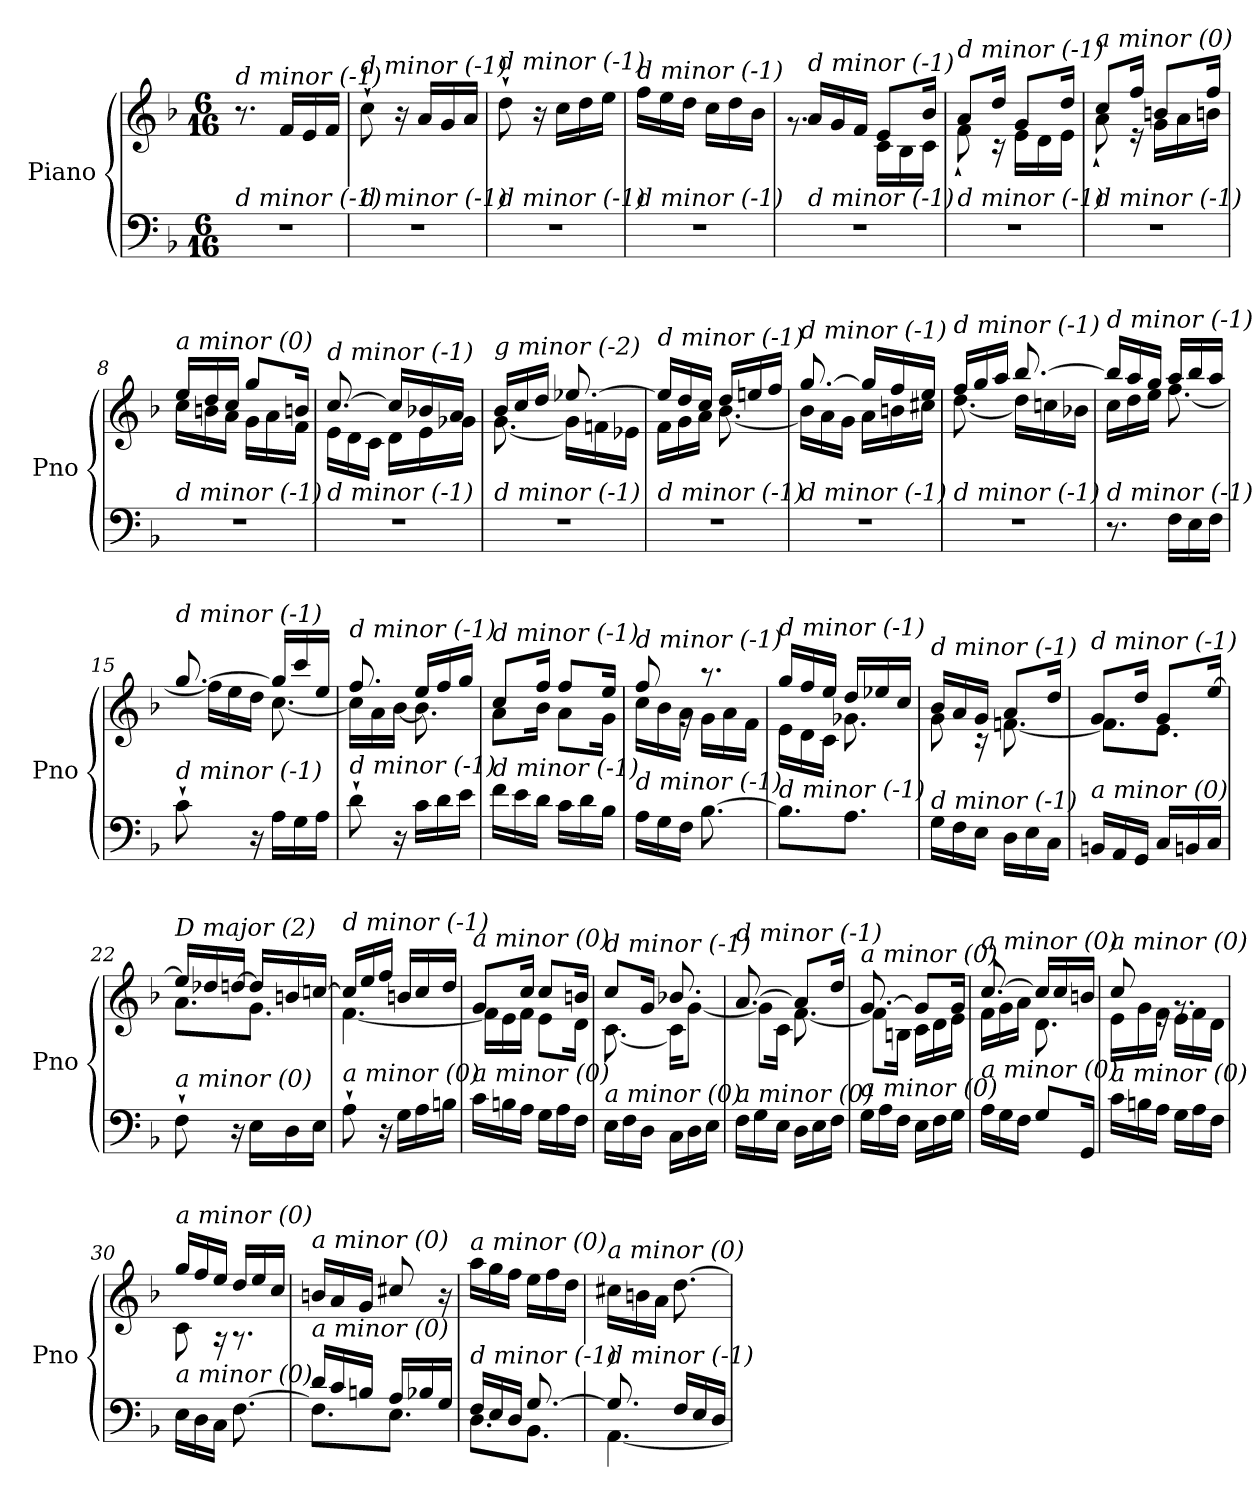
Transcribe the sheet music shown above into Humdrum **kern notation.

**kern	**kern
*part1	*part1
*staff2	*staff1
*I"Piano	*
*I'Pno	*
*clefF4	*clefG2
*k[b-]	*k[b-]
*M6/16	*M6/16
=1	=1
!	!LO:TX:i:t=d minor (-1)
!LO:TX:i:t=d minor (-1)	!
4.r	8.r
.	16f/LL
.	16e/
.	16f/JJ
=2	=2
!	!LO:TX:i:t=d minor (-1)
!LO:TX:i:t=d minor (-1)	!
4.r	8cc`\
.	16r
.	16a/LL
.	16g/
.	16a/JJ
=3	=3
!	!LO:TX:i:t=d minor (-1)
!LO:TX:i:t=d minor (-1)	!
4.r	8dd`\
.	16r
.	16cc\LL
.	16dd\
.	16ee\JJ
=4	=4
!	!LO:TX:i:t=d minor (-1)
!LO:TX:i:t=d minor (-1)	!
4.r	16ff\LL
.	16ee\
.	16dd\JJ
.	16cc\LL
.	16dd\
.	16b-\JJ
=5	=5
*	*^
!	!LO:TX:i:t=d minor (-1)	!
!LO:TX:i:t=d minor (-1)	!	!
4.r	16a/LL	8.rg
.	16g/	.
.	16f/JJ	.
.	8e/L	16c\LL
.	.	16B-\
.	16b-/Jk	16c\JJ
=6	=6	=6
!	!LO:TX:i:t=d minor (-1)	!
!LO:TX:i:t=d minor (-1)	!	!
4.r	8a/L	8f`\
.	16dd/Jk	16r
.	8g/L	16e\LL
.	.	16d\
.	16dd/Jk	16e\JJ
=7	=7	=7
!	!LO:TX:i:t=a minor (0)	!
!LO:TX:i:t=d minor (-1)	!	!
4.r	8cc/L	8a`\
.	16ff/Jk	16r
.	8bn/L	16g\LL
.	.	16a\
.	16ff/Jk	16bn\JJ
!!LO:LB:g=z	!!
=8	=8	=8
!	!LO:TX:i:t=a minor (0)	!
!LO:TX:i:t=d minor (-1)	!	!
4.r	16ee/LL	16cc\LL
.	16dd/	16bn\
.	16cc/JJ	16a\JJ
.	8gg/L	16g\LL
.	.	16a\
.	16bn/Jk	16f\JJ
=9	=9	=9
!	!LO:TX:i:t=d minor (-1)	!
!LO:TX:i:t=d minor (-1)	!	!
4.r	[8.cc/	16e\LL
.	.	16d\
.	.	16c\JJ
.	16cc/LL]	16d\LL
.	16b-X/	16e\
.	16a/JJ	16g-Xi\JJ
=10	=10	=10
!	!LO:TX:i:t=g minor (-2)	!
!LO:TX:i:t=d minor (-1)	!	!
4.r	16b-/LL	[8.g\
.	16cc/	.
.	16dd/JJ	.
.	[8.ee-X/	16g\LL]
.	.	16fn\
.	.	16e-X\JJ
=11	=11	=11
!	!LO:TX:i:t=d minor (-1)	!
!LO:TX:i:t=d minor (-1)	!	!
4.r	16ee-/LL]	16f\LL
.	16dd/	16g\
.	16cc/JJ	16a\JJ
.	16dd/LL	[8.b-\
.	16een/	.
.	16ff/JJ	.
=12	=12	=12
!	!LO:TX:i:t=d minor (-1)	!
!LO:TX:i:t=d minor (-1)	!	!
4.r	[8.gg/	16b-\LL]
.	.	16a\
.	.	16g\JJ
.	16gg/LL]	16a\LL
.	16ff/	16bn\
.	16ee/JJ	16cc#X\JJ
=13	=13	=13
!	!LO:TX:i:t=d minor (-1)	!
!LO:TX:i:t=d minor (-1)	!	!
4.r	16ff/LL	[8.dd\
.	16gg/	.
.	16aa/JJ	.
.	[8.bb-/	16dd\LL]
.	.	16ccn\
.	.	16b-X\JJ
!!LO:LB:g=z	!!
=14	=14	=14
!	!LO:TX:i:t=d minor (-1)	!
!LO:TX:i:t=d minor (-1)	!	!
8.r	16bb-/LL]	16cc\LL
.	16aa/	16dd\
.	16gg/JJ	16ee\JJ
16F\LL	16aa/LL	[8.ff\
16E\	16bb-/	.
16F\JJ	16aa/JJ	.
=15	=15	=15
!	!LO:TX:i:t=d minor (-1)	!
!LO:TX:i:t=d minor (-1)	!	!
8c`\	[8.gg/	16ff\LL]
.	.	16ee\
16r	.	16dd\JJ
16A\LL	16gg/LL]	[8.cc\
16G\	16ccc/	.
16A\JJ	16ee/JJ	.
=16	=16	=16
!	!LO:TX:i:t=d minor (-1)	!
!LO:TX:i:t=d minor (-1)	!	!
8d`\	8.ff/	16cc\LL]
.	.	16a\
16r	.	[16b-\JJ
16c\LL	16ee/LL	8.b-\]
16d\	16ff/	.
16e\JJ	16gg/JJ	.
=17	=17	=17
!	!LO:TX:i:t=d minor (-1)	!
!LO:TX:i:t=d minor (-1)	!	!
16f\LL	8cc/L	8a\L
16e\	.	.
16d\JJ	16ff/Jk	16b-\Jk
16c\LL	8ff/L	8a\L
16d\	.	.
16B-\JJ	16ee/Jk	16g\Jk
=18	=18	=18
!	!LO:TX:i:t=d minor (-1)	!
!LO:TX:i:t=d minor (-1)	!	!
16A\LL	8ff/	16cc\LL
16G\	.	16b-\
16F\JJ	16rg	16a\JJ
[8.B-\	8.r	16g\LL
.	.	16a\
.	.	16f\JJ
=19	=19	=19
!	!LO:TX:i:t=d minor (-1)	!
!LO:TX:i:t=d minor (-1)	!	!
8.B-\L]	16gg/LL	16e\LL
.	16ff/	16d\
.	16ee/JJ	16c\JJ
8.A\J	16dd/LL	8.g-Xi\
.	16ee-X/	.
.	16cc/JJ	.
!!LO:LB:g=z	!!
=20	=20	=20
!	!LO:TX:i:t=d minor (-1)	!
!LO:TX:i:t=d minor (-1)	!	!
16G\LL	16b-/LL	8g\
16F\	16a/	.
16E\JJ	16g/JJ	16r
16D\LL	8a/L	[8.fn\
16E\	.	.
16C\JJ	16dd/Jk	.
=21	=21	=21
!	!LO:TX:i:t=d minor (-1)	!
!LO:TX:i:t=a minor (0)	!	!
16BBn/LL	8g/L	8.f\L]
16AA/	.	.
16GG/JJ	16dd/Jk	.
16C/LL	8g/L	8.e\J
16BBn/	.	.
16C/JJ	[16ee/Jk	.
=22	=22	=22
!	!LO:TX:i:t=D major (2)	!
!LO:TX:i:t=a minor (0)	!	!
8F`\	16ee/LL]	8.a\L
.	16dd-Xi/	.
16r	[16dd/JJ	.
16E\LL	16dd/LL]	8.g\J
16D\	16bn/	.
16E\JJ	[16ccn/JJ	.
=23	=23	=23
!	!LO:TX:i:t=d minor (-1)	!
!LO:TX:i:t=a minor (0)	!	!
8A`\	16cc/LL]	[4.f\
.	16ee/	.
16r	16ff/JJ	.
16G\LL	16bn/LL	.
16A\	16cc/	.
16Bn\JJ	16dd/JJ	.
=24	=24	=24
!	!LO:TX:i:t=a minor (0)	!
!LO:TX:i:t=a minor (0)	!	!
16c\LL	8g/L	16f\LL]
16Bn\	.	16e\
16A\JJ	16cc/Jk	16f\JJ
16G\LL	8cc/L	8e\L
16A\	.	.
16F\JJ	16bn/Jk	16d\Jk
=25	=25	=25
!	!LO:TX:i:t=d minor (-1)	!
!LO:TX:i:t=a minor (0)	!	!
16E\LL	8cc/L	[8.c\
16F\	.	.
16D\JJ	16g/Jk	.
16C\LL	8.b-X/	16c\KL]
16D\	.	[8g\J
16E\JJ	.	.
!!LO:LB:g=z	!!
=26	=26	=26
!	!LO:TX:i:t=d minor (-1)	!
!LO:TX:i:t=a minor (0)	!	!
16F\LL	[8.a/	8g\L]
16G\	.	.
16E\JJ	.	16c\Jk
16D\LL	8a/L]	[8.f\
16E\	.	.
16F\JJ	16dd/Jk	.
=27	=27	=27
!	!LO:TX:i:t=a minor (0)	!
!LO:TX:i:t=a minor (0)	!	!
16G\LL	[8.g/	8f\L]
16A\	.	.
16F\JJ	.	16Bn\Jk
16E\LL	8g/L]	16c\LL
16F\	.	16d\
16G\JJ	16g/Jk	16e\JJ
=28	=28	=28
!	!LO:TX:i:t=a minor (0)	!
!LO:TX:i:t=a minor (0)	!	!
16A\LL	[8.cc/	16f\LL
16G\	.	16g\
16F\JJ	.	16a\JJ
8G\L	16cc/LL]	8.d\
.	16cc/	.
16GG/Jk	16bn/JJ	.
=29	=29	=29
!	!LO:TX:i:t=a minor (0)	!
!LO:TX:i:t=a minor (0)	!	!
16c\LL	8cc/	16e\LL
16Bn\	.	16g\
16A\JJ	16re	16f\JJ
16G\LL	8.rg	16e\LL
16A\	.	16f\
16F\JJ	.	16d\JJ
=30	=30	=30
!	!LO:TX:i:t=a minor (0)	!
!LO:TX:i:t=a minor (0)	!	!
16E\LL	16gg/LL	8c\
16D\	16ff/	.
16C\JJ	16ee/JJ	16r
[8.F\	16dd/LL	8.r
.	16ee/	.
.	16cc/JJ	.
*	*v	*v
=31	=31
*^	*
!	!	!LO:TX:i:t=a minor (0)
!LO:TX:i:t=a minor (0)	!	!
16d/LL	8.F\L]	16bn/LL
16c/	.	16a/
16Bn/JJ	.	16g/JJ
16A/LL	8.E\J	8cc#X/
16B-X/	.	.
16G/JJ	.	16r
!!LO:PB:g=z
=32	=32	=32
!	!	!LO:TX:i:t=a minor (0)
!LO:TX:i:t=d minor (-1)	!	!
16F/LL	8.D\L	16aa\LL
16E/	.	16gg\
16D/JJ	.	16ff\JJ
[8.G/	8.BB-\J	16ee\LL
.	.	16ff\
.	.	16dd\JJ
=33	=33	=33
!	!	!LO:TX:i:t=a minor (0)
!LO:TX:i:t=d minor (-1)	!	!
8.G/]	[4.AA\	16cc#X\LL
.	.	16bn\
.	.	16a\JJ
16F/LL	.	[8.dd\
16E/	.	.
16D/JJ	.	.
*v	*v	*
=	=
*-	*-
